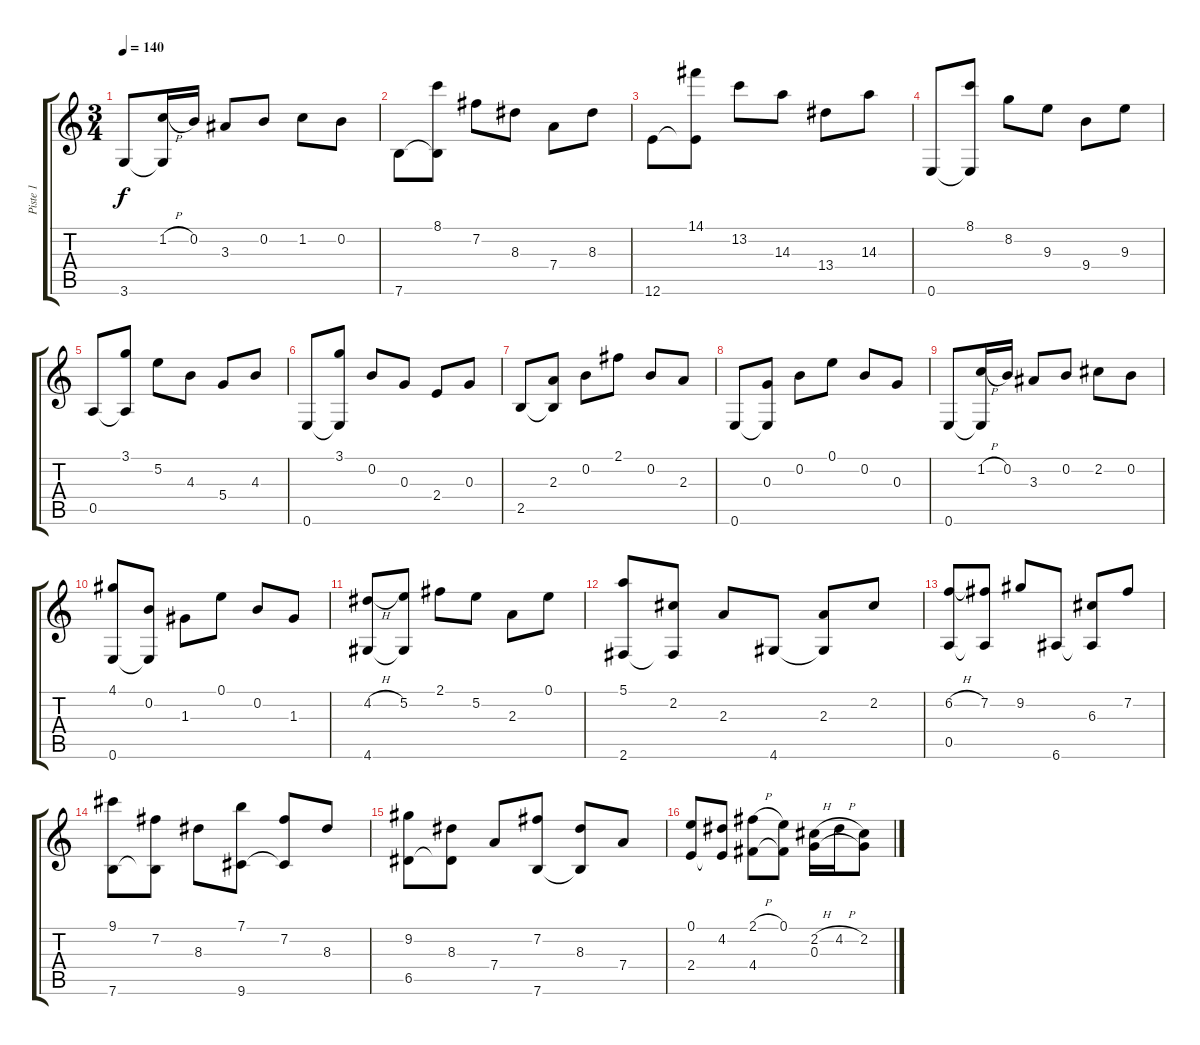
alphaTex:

\track ("Piste 1" "Piste 1") {instrument acousticguitarnylon}
\staff {score tabs}
\tuning (E4 B3 G3 D3 A2 E2) {hide}
\ts (3 4)
\tempo 140
\clef g2
\ks c
3.6.8{dy f} (1.2{h} 3.6{t}).16 0.2.16 3.3.8 0.2.8 1.2.8 0.2.8 |
7.6.8 (8.1 7.6{t}).8 7.2.8 8.3.8 7.4.8 8.3.8 |
12.6.8 (14.1 12.6{t}).8 13.2.8 14.3.8 13.4.8 14.3.8 |
0.6.8 (8.1 0.6{t}).8 8.2.8 9.3.8 9.4.8 9.3.8 |
0.5.8 (3.1 0.5{t}).8 5.2.8 4.3.8 5.4.8 4.3.8 |
0.6.8 (3.1 0.6{t}).8 0.2.8 0.3.8 2.4.8 0.3.8 |
2.5.8 (2.3 2.5{t}).8 0.2.8 2.1.8 0.2.8 2.3.8 |
0.6.8 (0.3 0.6{t}).8 0.2.8 0.1.8 0.2.8 0.3.8 |
0.6.8 (1.2{h} 0.6{t}).16 0.2.16 3.3.8 0.2.8 2.2.8 0.2.8 |
(4.1 0.6).8 (0.2 0.6{t}).8 1.3.8 0.1.8 0.2.8 1.3.8 |
(4.2{h} 4.6).8 (5.2 4.6{t}).8 2.1.8 5.2.8 2.3.8 0.1.8 |
(5.1 2.6).8 (2.2 2.6{t}).8 2.3.8 4.6.8 (2.3 4.6{t}).8 2.2.8 |
(6.2{h} 0.5).8 (7.2 0.5{t}).8 9.2.8 6.6.8 (6.3 6.6{t}).8 7.2.8 |
(9.1 7.6).8 (7.2 7.6{t}).8 8.3.8 (7.1 9.6).8 (7.2 9.6{t}).8 8.3.8 |
(9.2 6.5).8 (8.3 6.5{t}).8 7.4.8 (7.2 7.6).8 (8.3 7.6{t}).8 7.4.8 |
(0.1 2.4).8 (4.2 2.4{t}).8 (2.1{h} 4.4).8 (0.1 4.4{t}).8 (2.2{h} 0.3).16 4.2{h}.16 (2.2 0.3{t}).8
